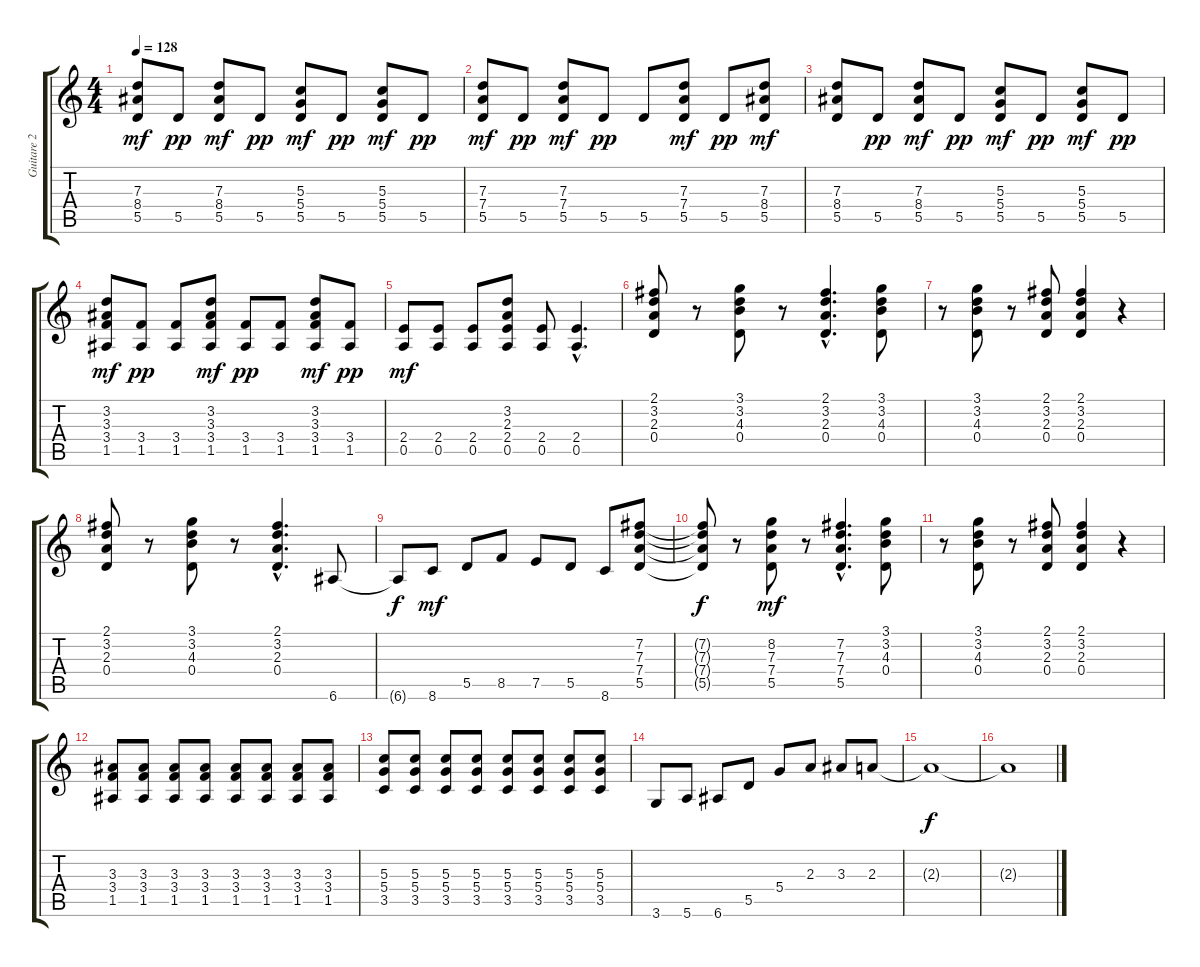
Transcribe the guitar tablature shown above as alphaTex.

\track ("Guitare 2" "Guitare 2") {instrument electricguitarmuted}
\staff {score tabs}
\tuning (E4 B3 G3 D3 A2 E2) {hide}
\ts (4 4)
\tempo 128
\clef g2
\ks c
(7.3 8.4 5.5).8{dy mf} 5.5.8{dy pp} (7.3 8.4 5.5).8{dy mf} 5.5.8{dy pp} (5.3 5.4 5.5).8{dy mf} 5.5.8{dy pp} (5.3 5.4 5.5).8{dy mf} 5.5.8{dy pp} |
(7.3 7.4 5.5).8{dy mf} 5.5.8{dy pp} (7.3 7.4 5.5).8{dy mf} 5.5.8{dy pp} 5.5.8 (7.3 7.4 5.5).8{dy mf} 5.5.8{dy pp} (7.3 8.4 5.5).8{dy mf} |
(7.3 8.4 5.5).8 5.5.8{dy pp} (7.3 8.4 5.5).8{dy mf} 5.5.8{dy pp} (5.3 5.4 5.5).8{dy mf} 5.5.8{dy pp} (5.3 5.4 5.5).8{dy mf} 5.5.8{dy pp} |
(3.2 3.3 3.4 1.5).8{dy mf} (3.4 1.5).8{dy pp} (3.4 1.5).8 (3.2 3.3 3.4 1.5).8{dy mf} (3.4 1.5).8{dy pp} (3.4 1.5).8 (3.2 3.3 3.4 1.5).8{dy mf} (3.4 1.5).8{dy pp} |
(2.4 0.5).8{dy mf} (2.4 0.5).8 (2.4 0.5).8 (3.2 2.3 2.4 0.5).8 (2.4 0.5).8 (2.4{hac} 0.5{hac}).4{d} |
(2.1 3.2 2.3 0.4).8 r.8 (3.1 3.2 4.3 0.4).8 r.8 (2.1{hac} 3.2{hac} 2.3{hac} 0.4{hac}).4{d} (3.1 3.2 4.3 0.4).8 |
r.8 (3.1 3.2 4.3 0.4).8 r.8 (2.1 3.2 2.3 0.4).8 (2.1 3.2 2.3 0.4).4 r.4 |
(2.1 3.2 2.3 0.4).8 r.8 (3.1 3.2 4.3 0.4).8 r.8 (2.1{hac} 3.2{hac} 2.3{hac} 0.4{hac}).4{d} 6.6.8 |
6.6{t}.8{dy f} 8.6.8{dy mf} 5.5.8 8.5.8 7.5.8 5.5.8 8.6.8 (7.2 7.3 7.4 5.5).8 |
(7.2{t} 7.3{t} 7.4{t} 5.5{t}).8{dy f} r.8 (8.2 7.3 7.4 5.5).8{dy mf} r.8 (7.2{hac} 7.3{hac} 7.4{hac} 5.5{hac}).4{d} (3.1 3.2 4.3 0.4).8 |
r.8 (3.1 3.2 4.3 0.4).8 r.8 (2.1 3.2 2.3 0.4).8 (2.1 3.2 2.3 0.4).4 r.4 |
(3.3 3.4 1.5).8 (3.3 3.4 1.5).8 (3.3 3.4 1.5).8 (3.3 3.4 1.5).8 (3.3 3.4 1.5).8 (3.3 3.4 1.5).8 (3.3 3.4 1.5).8 (3.3 3.4 1.5).8 |
(5.3 5.4 3.5).8 (5.3 5.4 3.5).8 (5.3 5.4 3.5).8 (5.3 5.4 3.5).8 (5.3 5.4 3.5).8 (5.3 5.4 3.5).8 (5.3 5.4 3.5).8 (5.3 5.4 3.5).8 |
3.6.8 5.6.8 6.6.8 5.5.8 5.4.8 2.3.8 3.3.8 2.3.8 |
2.3{t}.1{dy f} |
2.3{t}.1
